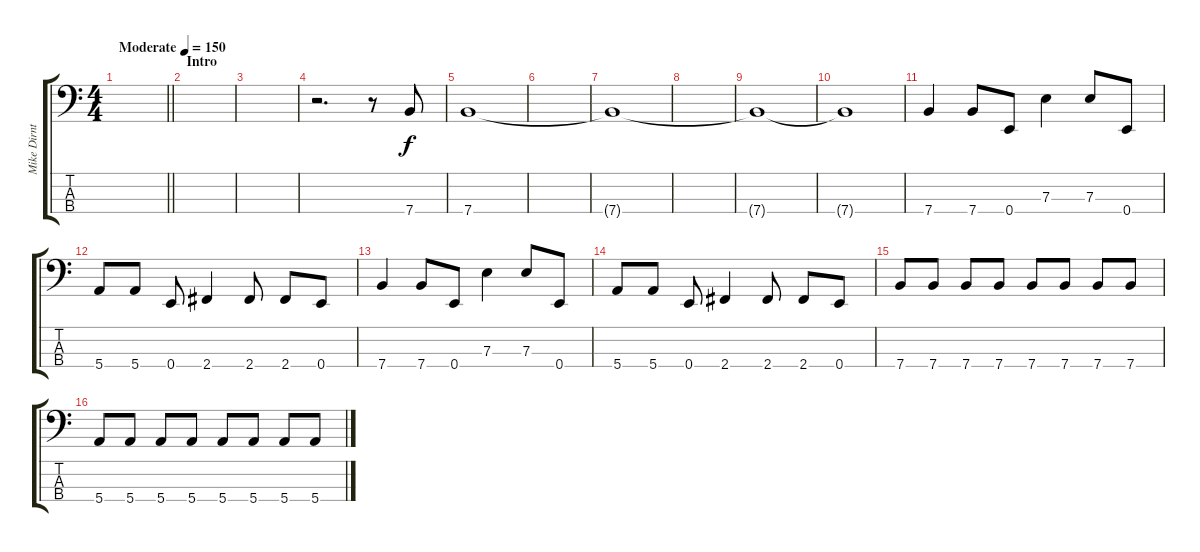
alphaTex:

\track ("Mike Dirnt" "Mike Dirnt") {instrument electricbassfinger}
\staff {score tabs}
\tuning (G2 D2 A1 E1) {hide}
\ts (4 4)
\tempo (150 "Moderate")
\clef f4
\barLineRight lightlight
\ks c
|
\section ("" "Intro")
|
|
r.2{d} r.8 7.4.8 |
7.4.1 |
|
7.4{t}.1 |
|
7.4{t}.1 |
7.4{t}.1 |
7.4.4 7.4.8 0.4.8 7.3.4 7.3.8 0.4.8 |
5.4.8 5.4.8 0.4.8 2.4.4 2.4.8 2.4.8 0.4.8 |
7.4.4 7.4.8 0.4.8 7.3.4 7.3.8 0.4.8 |
5.4.8 5.4.8 0.4.8 2.4.4 2.4.8 2.4.8 0.4.8 |
7.4.8 7.4.8 7.4.8 7.4.8 7.4.8 7.4.8 7.4.8 7.4.8 |
5.4.8 5.4.8 5.4.8 5.4.8 5.4.8 5.4.8 5.4.8 5.4.8
